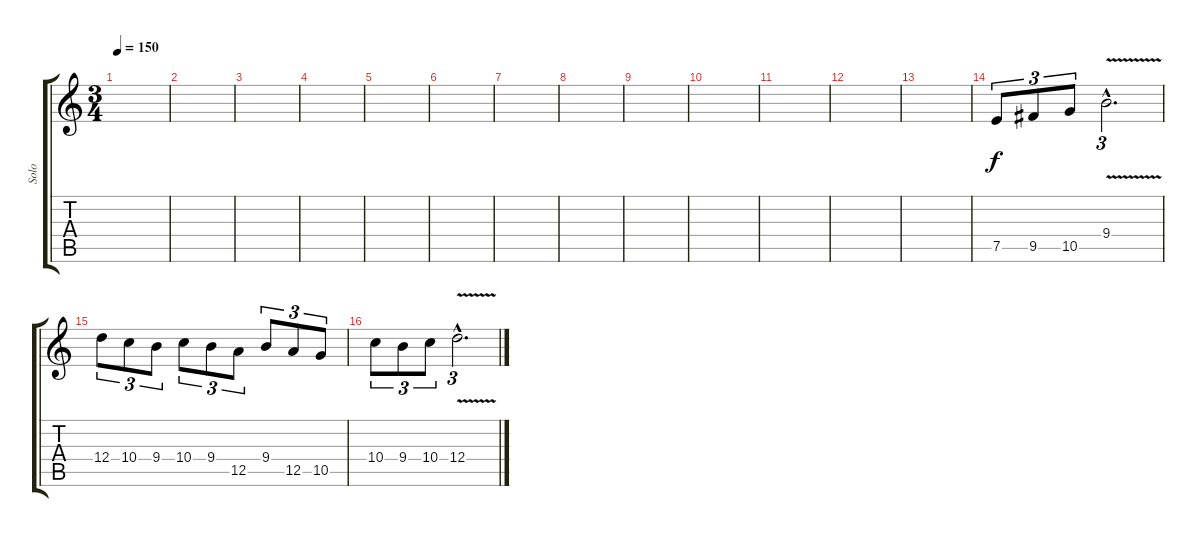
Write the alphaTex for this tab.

\track ("Solo" "Solo") {instrument distortionguitar}
\staff {score tabs}
\tuning (E4 B3 G3 D3 A2 E2) {hide}
\ts (3 4)
\tempo 150
\clef g2
\ks c
|
|
|
|
|
|
|
|
|
|
|
|
|
7.5.8{tu (3 2)} 9.5.8{tu (3 2)} 10.5.8{tu (3 2)} 9.4{v hac}.2{d tu (3 2)} |
12.4.8{tu (3 2)} 10.4.8{tu (3 2)} 9.4.8{tu (3 2)} 10.4.8{tu (3 2)} 9.4.8{tu (3 2)} 12.5.8{tu (3 2)} 9.4.8{tu (3 2)} 12.5.8{tu (3 2)} 10.5.8{tu (3 2)} |
10.4.8{tu (3 2)} 9.4.8{tu (3 2)} 10.4.8{tu (3 2)} 12.4{v hac}.2{d tu (3 2)}
